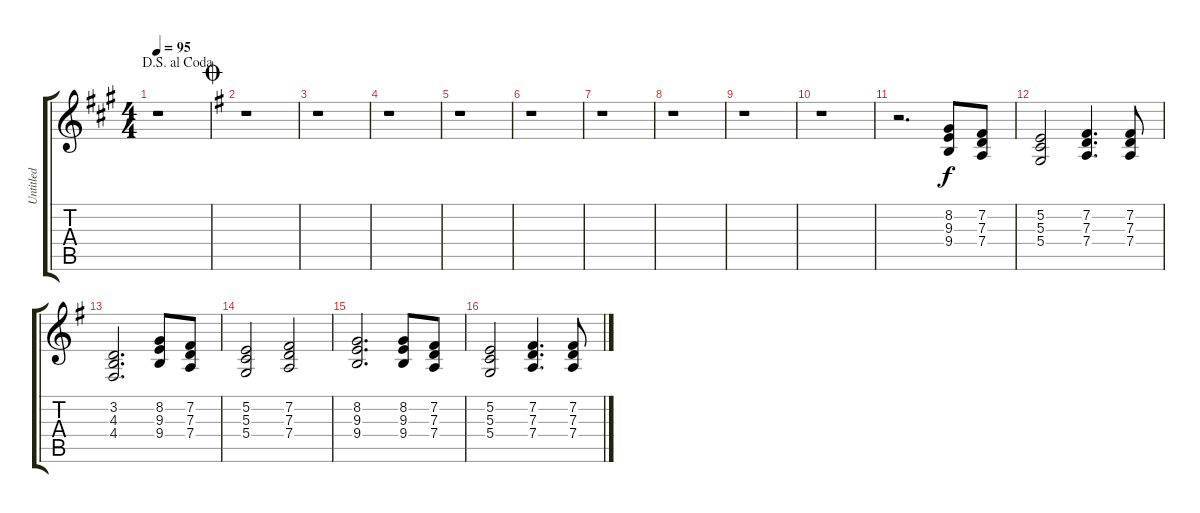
\track ("Untitled" "Untitled") {instrument acousticgrandpiano}
\staff {score tabs}
\tuning (E4 B3 G3 D3 A2 E2) {hide}
\ts (4 4)
\jump dalsegnoalcoda
\tempo 95
\clef g2
\ks a
r.1{dy f} |
\jump coda
\ks g
r.1 |
r.1 |
r.1 |
r.1 |
r.1 |
r.1 |
r.1 |
r.1 |
r.1 |
r.2{d} (8.2 9.3 9.4).8 (7.2 7.3 7.4).8 |
(5.2 5.3 5.4).2 (7.2 7.3 7.4).4{d} (7.2 7.3 7.4).8 |
(3.2 4.3 4.4).2{d} (8.2 9.3 9.4).8 (7.2 7.3 7.4).8 |
(5.2 5.3 5.4).2 (7.2 7.3 7.4).2 |
(8.2 9.3 9.4).2{d} (8.2 9.3 9.4).8 (7.2 7.3 7.4).8 |
(5.2 5.3 5.4).2 (7.2 7.3 7.4).4{d} (7.2 7.3 7.4).8
